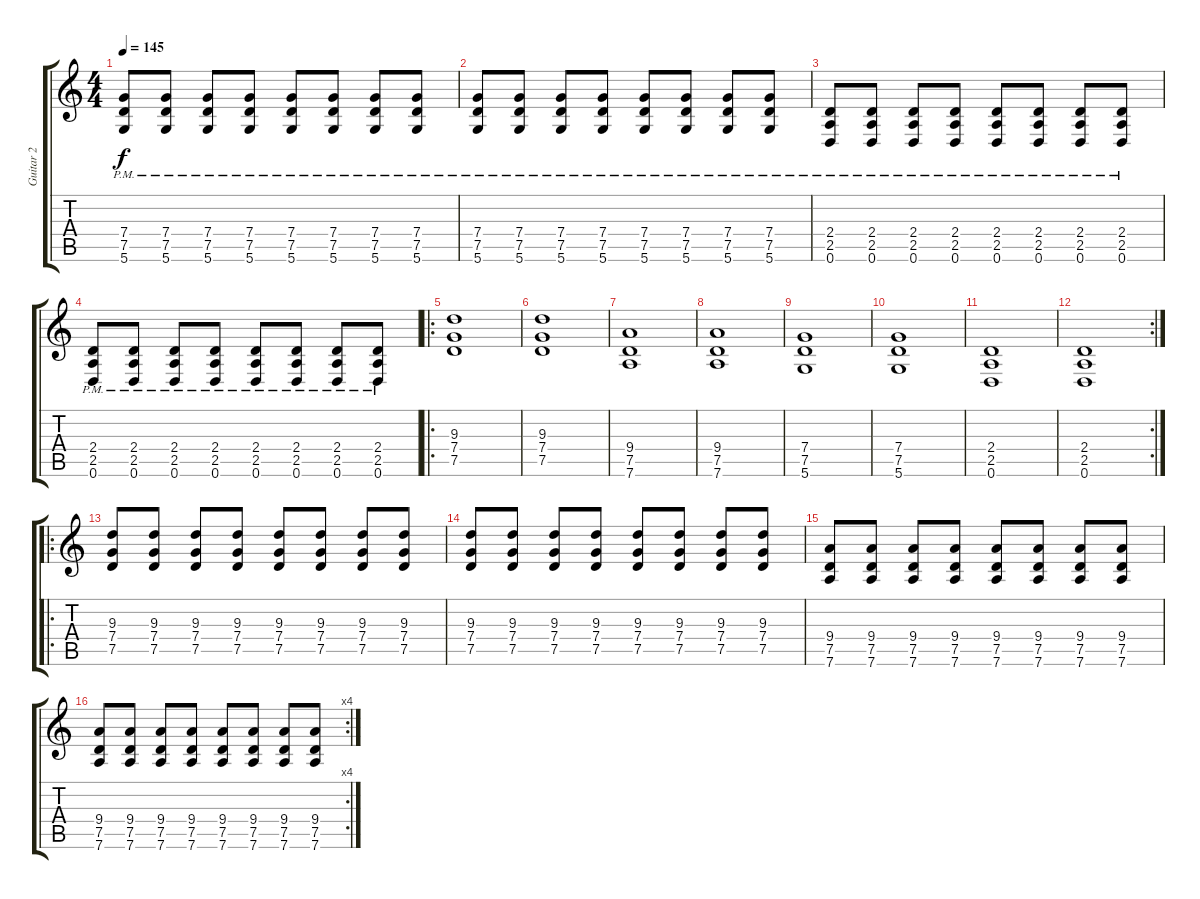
\track ("Guitar 2" "Guitar 2") {instrument distortionguitar}
\staff {score tabs}
\tuning (D4 A3 F3 C3 G2 D2) {hide}
\ts (4 4)
\tempo 145
\clef g2
\ks c
(7.4{pm} 7.5{pm} 5.6{pm}).8{dy f} (7.4{pm} 7.5{pm} 5.6{pm}).8 (7.4{pm} 7.5{pm} 5.6{pm}).8 (7.4{pm} 7.5{pm} 5.6{pm}).8 (7.4{pm} 7.5{pm} 5.6{pm}).8 (7.4{pm} 7.5{pm} 5.6{pm}).8 (7.4{pm} 7.5{pm} 5.6{pm}).8 (7.4{pm} 7.5{pm} 5.6{pm}).8 |
(7.4{pm} 7.5{pm} 5.6{pm}).8 (7.4{pm} 7.5{pm} 5.6{pm}).8 (7.4{pm} 7.5{pm} 5.6{pm}).8 (7.4{pm} 7.5{pm} 5.6{pm}).8 (7.4{pm} 7.5{pm} 5.6{pm}).8 (7.4{pm} 7.5{pm} 5.6{pm}).8 (7.4{pm} 7.5{pm} 5.6{pm}).8 (7.4{pm} 7.5{pm} 5.6{pm}).8 |
(2.4{pm} 2.5{pm} 0.6{pm}).8 (2.4{pm} 2.5{pm} 0.6{pm}).8 (2.4{pm} 2.5{pm} 0.6{pm}).8 (2.4{pm} 2.5{pm} 0.6{pm}).8 (2.4{pm} 2.5{pm} 0.6{pm}).8 (2.4{pm} 2.5{pm} 0.6{pm}).8 (2.4{pm} 2.5{pm} 0.6{pm}).8 (2.4{pm} 2.5{pm} 0.6{pm}).8 |
(2.4{pm} 2.5{pm} 0.6{pm}).8 (2.4{pm} 2.5{pm} 0.6{pm}).8 (2.4{pm} 2.5{pm} 0.6{pm}).8 (2.4{pm} 2.5{pm} 0.6{pm}).8 (2.4{pm} 2.5{pm} 0.6{pm}).8 (2.4{pm} 2.5{pm} 0.6{pm}).8 (2.4{pm} 2.5{pm} 0.6{pm}).8 (2.4{pm} 2.5{pm} 0.6{pm}).8 |
\ro
(9.3 7.4 7.5).1 |
(9.3 7.4 7.5).1 |
(9.4 7.5 7.6).1 |
(9.4 7.5 7.6).1 |
(7.4 7.5 5.6).1 |
(7.4 7.5 5.6).1 |
(2.4 2.5 0.6).1 |
\rc 2
(2.4 2.5 0.6).1 |
\ro
(9.3 7.4 7.5).8 (9.3 7.4 7.5).8 (9.3 7.4 7.5).8 (9.3 7.4 7.5).8 (9.3 7.4 7.5).8 (9.3 7.4 7.5).8 (9.3 7.4 7.5).8 (9.3 7.4 7.5).8 |
(9.3 7.4 7.5).8 (9.3 7.4 7.5).8 (9.3 7.4 7.5).8 (9.3 7.4 7.5).8 (9.3 7.4 7.5).8 (9.3 7.4 7.5).8 (9.3 7.4 7.5).8 (9.3 7.4 7.5).8 |
(9.4 7.5 7.6).8 (9.4 7.5 7.6).8 (9.4 7.5 7.6).8 (9.4 7.5 7.6).8 (9.4 7.5 7.6).8 (9.4 7.5 7.6).8 (9.4 7.5 7.6).8 (9.4 7.5 7.6).8 |
\rc 4
(9.4 7.5 7.6).8 (9.4 7.5 7.6).8 (9.4 7.5 7.6).8 (9.4 7.5 7.6).8 (9.4 7.5 7.6).8 (9.4 7.5 7.6).8 (9.4 7.5 7.6).8 (9.4 7.5 7.6).8
